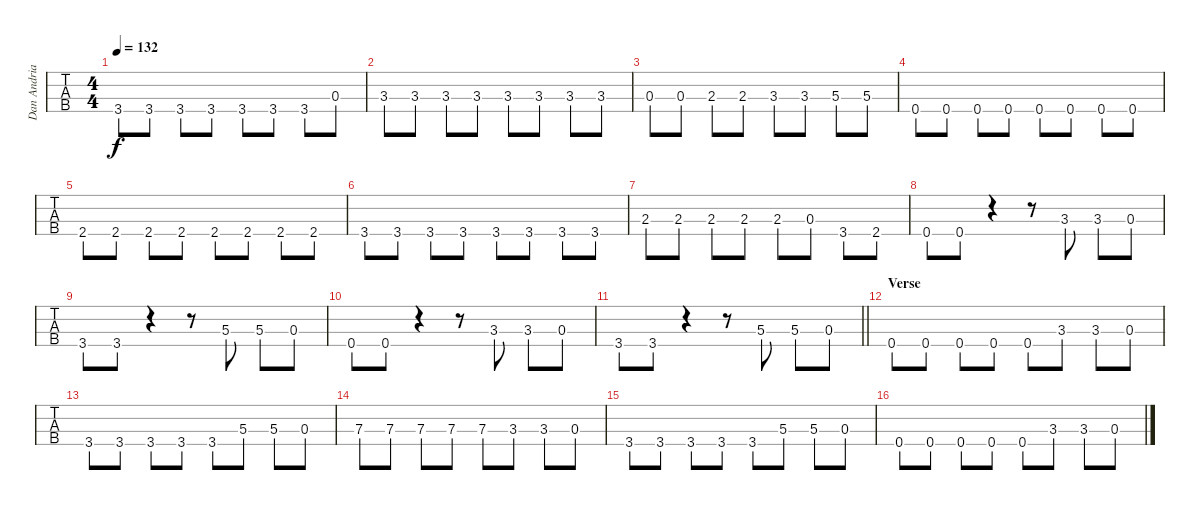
\track ("Dan Andriano - Bass" "Dan Andria") {instrument electricbassfinger}
\staff {tabs}
\tuning (G2 D2 A1 E1) {hide}
\ts (4 4)
\tempo 132
\clef f4
\ks g
3.4.8{dy f} 3.4.8 3.4.8 3.4.8 3.4.8 3.4.8 3.4.8 0.3.8 |
3.3.8 3.3.8 3.3.8 3.3.8 3.3.8 3.3.8 3.3.8 3.3.8 |
0.3.8 0.3.8 2.3.8 2.3.8 3.3.8 3.3.8 5.3.8 5.3.8 |
0.4.8 0.4.8 0.4.8 0.4.8 0.4.8 0.4.8 0.4.8 0.4.8 |
2.4.8 2.4.8 2.4.8 2.4.8 2.4.8 2.4.8 2.4.8 2.4.8 |
3.4.8 3.4.8 3.4.8 3.4.8 3.4.8 3.4.8 3.4.8 3.4.8 |
2.3.8 2.3.8 2.3.8 2.3.8 2.3.8 0.3.8 3.4.8 2.4.8 |
0.4.8 0.4.8 r.4 r.8 3.3.8 3.3.8 0.3.8 |
3.4.8 3.4.8 r.4 r.8 5.3.8 5.3.8 0.3.8 |
0.4.8 0.4.8 r.4 r.8 3.3.8 3.3.8 0.3.8 |
\barLineRight lightlight
3.4.8 3.4.8 r.4 r.8 5.3.8 5.3.8 0.3.8 |
\section ("" "Verse")
0.4.8 0.4.8 0.4.8 0.4.8 0.4.8 3.3.8 3.3.8 0.3.8 |
3.4.8 3.4.8 3.4.8 3.4.8 3.4.8 5.3.8 5.3.8 0.3.8 |
7.3.8 7.3.8 7.3.8 7.3.8 7.3.8 3.3.8 3.3.8 0.3.8 |
3.4.8 3.4.8 3.4.8 3.4.8 3.4.8 5.3.8 5.3.8 0.3.8 |
0.4.8 0.4.8 0.4.8 0.4.8 0.4.8 3.3.8 3.3.8 0.3.8
